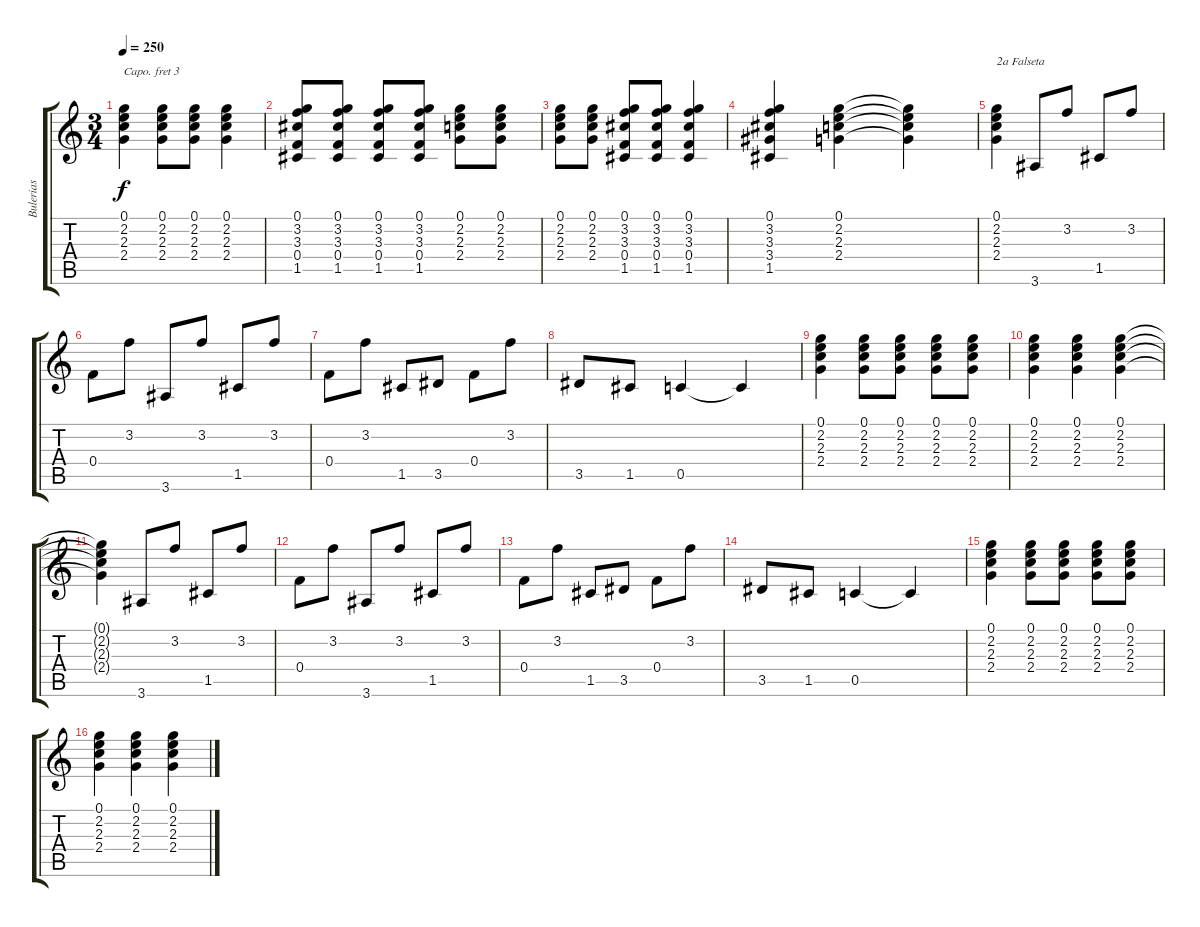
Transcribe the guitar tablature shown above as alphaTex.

\track ("Bulerias" "Bulerias") {instrument acousticguitarnylon}
\staff {score tabs}
\capo 3
\tuning (E4 B3 G3 D3 A2 E2) {hide}
\ts (3 4)
\tempo 250
\clef g2
\ks c
(0.1 2.2 2.3 2.4).4{dy f} (0.1 2.2 2.3 2.4).8 (0.1 2.2 2.3 2.4).8 (0.1 2.2 2.3 2.4).4 |
(0.1 3.2 3.3 0.4 1.5).8 (0.1 3.2 3.3 0.4 1.5).8 (0.1 3.2 3.3 0.4 1.5).8 (0.1 3.2 3.3 0.4 1.5).8 (0.1 2.2 2.3 2.4).8 (0.1 2.2 2.3 2.4).8 |
(0.1 2.2 2.3 2.4).8 (0.1 2.2 2.3 2.4).8 (0.1 3.2 3.3 0.4 1.5).8 (0.1 3.2 3.3 0.4 1.5).8 (0.1 3.2 3.3 0.4 1.5).4 |
(0.1 3.2 3.3 3.4 1.5).4 (0.1 2.2 2.3 2.4).4 (0.1{t} 2.2{t} 2.3{t} 2.4{t}).4 |
(0.1 2.2 2.3 2.4).4{txt "2a Falseta"} 3.6.8 3.2.8 1.5.8 3.2.8 |
0.4.8 3.2.8 3.6.8 3.2.8 1.5.8 3.2.8 |
0.4.8 3.2.8 1.5.8 3.5.8 0.4.8 3.2.8 |
3.5.8 1.5.8 0.5.4 0.5{t}.4 |
(0.1 2.2 2.3 2.4).4 (0.1 2.2 2.3 2.4).8 (0.1 2.2 2.3 2.4).8 (0.1 2.2 2.3 2.4).8 (0.1 2.2 2.3 2.4).8 |
(0.1 2.2 2.3 2.4).4 (0.1 2.2 2.3 2.4).4 (0.1 2.2 2.3 2.4).4 |
(0.1{t} 2.2{t} 2.3{t} 2.4{t}).4 3.6.8 3.2.8 1.5.8 3.2.8 |
0.4.8 3.2.8 3.6.8 3.2.8 1.5.8 3.2.8 |
0.4.8 3.2.8 1.5.8 3.5.8 0.4.8 3.2.8 |
3.5.8 1.5.8 0.5.4 0.5{t}.4 |
(0.1 2.2 2.3 2.4).4 (0.1 2.2 2.3 2.4).8 (0.1 2.2 2.3 2.4).8 (0.1 2.2 2.3 2.4).8 (0.1 2.2 2.3 2.4).8 |
(0.1 2.2 2.3 2.4).4 (0.1 2.2 2.3 2.4).4 (0.1 2.2 2.3 2.4).4
